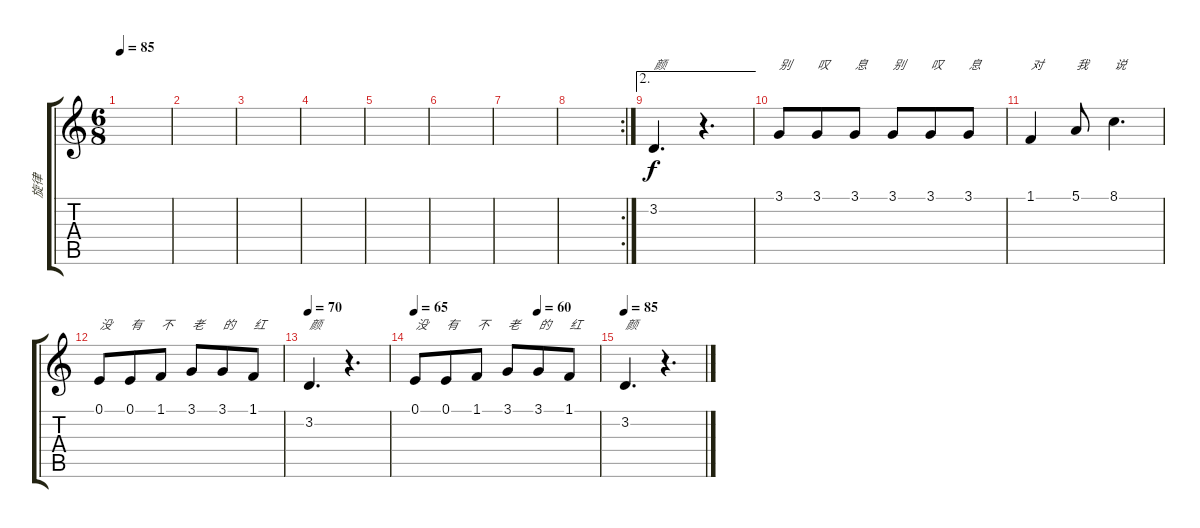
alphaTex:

\track ("旋律" "旋律") {instrument flute}
\staff {score tabs}
\tuning (E4 B3 G3 D3 A2 E2) {hide}
\ts (6 8)
\tempo 85
\clef g2
\ks c
|
|
|
|
|
|
|
\rc 2
|
\ae 2
3.2.4{d txt "颜"} r.4{d} |
3.1.8{txt "别"} 3.1.8{txt "叹"} 3.1.8{txt "息"} 3.1.8{txt "别"} 3.1.8{txt "叹"} 3.1.8{txt "息"} |
1.1.4{txt "对"} 5.1.8{txt "我"} 8.1.4{d txt "说"} |
0.1.8{txt "没"} 0.1.8{txt "有"} 1.1.8{txt "不"} 3.1.8{txt "老"} 3.1.8{txt "的"} 1.1.8{txt "红"} |
\tempo 70
3.2.4{d txt "颜"} r.4{d} |
\tempo 65
\tempo (60 0.6666666666666666)
0.1.8{txt "没"} 0.1.8{txt "有"} 1.1.8{txt "不"} 3.1.8{txt "老"} 3.1.8{txt "的"} 1.1.8{txt "红"} |
\tempo 85
3.2.4{d txt "颜"} r.4{d}
